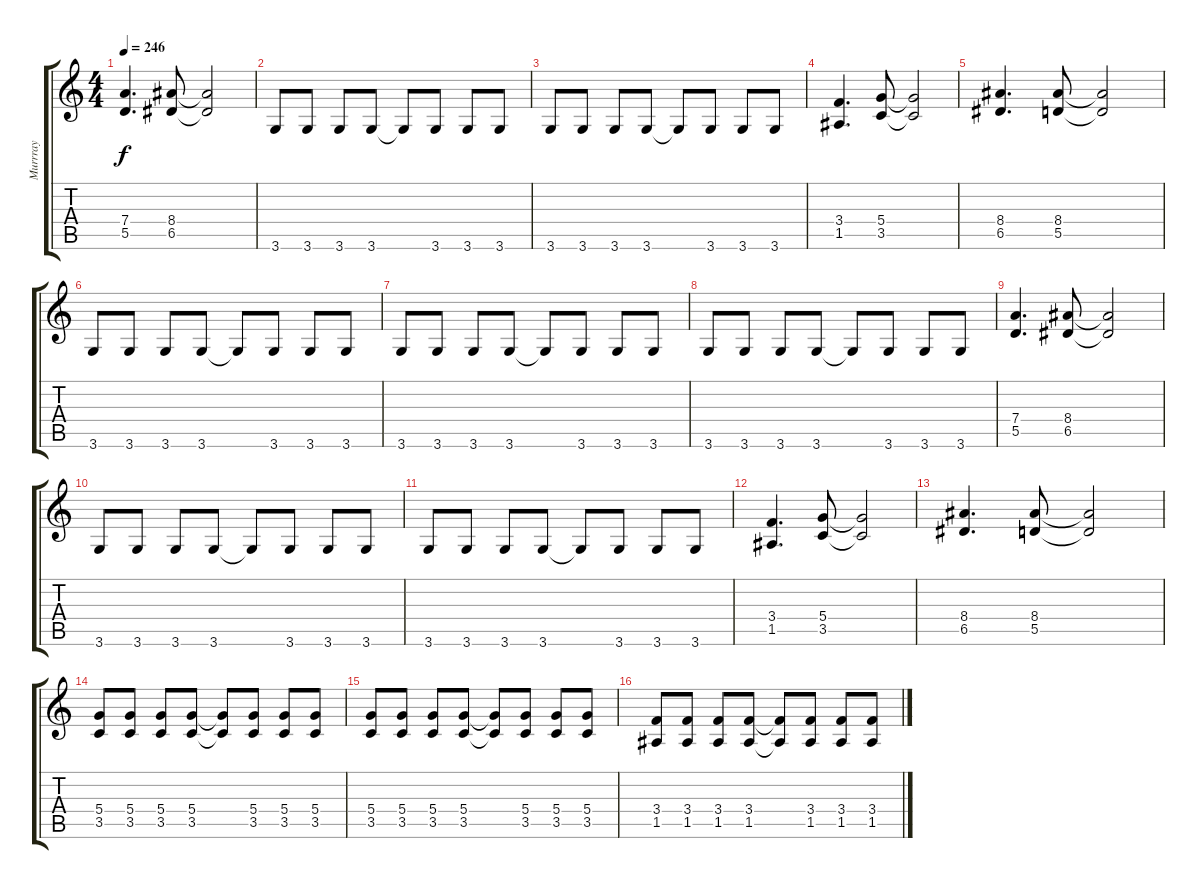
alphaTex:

\track ("Murrray" "Murrray") {instrument distortionguitar}
\staff {score tabs}
\tuning (E4 B3 G3 D3 A2 E2) {hide}
\ts (4 4)
\tempo 246
\clef g2
\ks c
(7.4 5.5).4{d dy f} (8.4 6.5).8 (8.4{t} 6.5{t}).2 |
3.6.8 3.6.8 3.6.8 3.6.8 3.6{t}.8 3.6.8 3.6.8 3.6.8 |
3.6.8 3.6.8 3.6.8 3.6.8 3.6{t}.8 3.6.8 3.6.8 3.6.8 |
(3.4 1.5).4{d} (5.4 3.5).8 (5.4{t} 3.5{t}).2 |
(8.4 6.5).4{d} (8.4 5.5).8 (8.4{t} 5.5{t}).2 |
3.6.8 3.6.8 3.6.8 3.6.8 3.6{t}.8 3.6.8 3.6.8 3.6.8 |
3.6.8 3.6.8 3.6.8 3.6.8 3.6{t}.8 3.6.8 3.6.8 3.6.8 |
3.6.8 3.6.8 3.6.8 3.6.8 3.6{t}.8 3.6.8 3.6.8 3.6.8 |
(7.4 5.5).4{d} (8.4 6.5).8 (8.4{t} 6.5{t}).2 |
3.6.8 3.6.8 3.6.8 3.6.8 3.6{t}.8 3.6.8 3.6.8 3.6.8 |
3.6.8 3.6.8 3.6.8 3.6.8 3.6{t}.8 3.6.8 3.6.8 3.6.8 |
(3.4 1.5).4{d} (5.4 3.5).8 (5.4{t} 3.5{t}).2 |
(8.4 6.5).4{d} (8.4 5.5).8 (8.4{t} 5.5{t}).2 |
(5.4 3.5).8 (5.4 3.5).8 (5.4 3.5).8 (5.4 3.5).8 (5.4{t} 3.5{t}).8 (5.4 3.5).8 (5.4 3.5).8 (5.4 3.5).8 |
(5.4 3.5).8 (5.4 3.5).8 (5.4 3.5).8 (5.4 3.5).8 (5.4{t} 3.5{t}).8 (5.4 3.5).8 (5.4 3.5).8 (5.4 3.5).8 |
(3.4 1.5).8 (3.4 1.5).8 (3.4 1.5).8 (3.4 1.5).8 (3.4{t} 1.5{t}).8 (3.4 1.5).8 (3.4 1.5).8 (3.4 1.5).8
